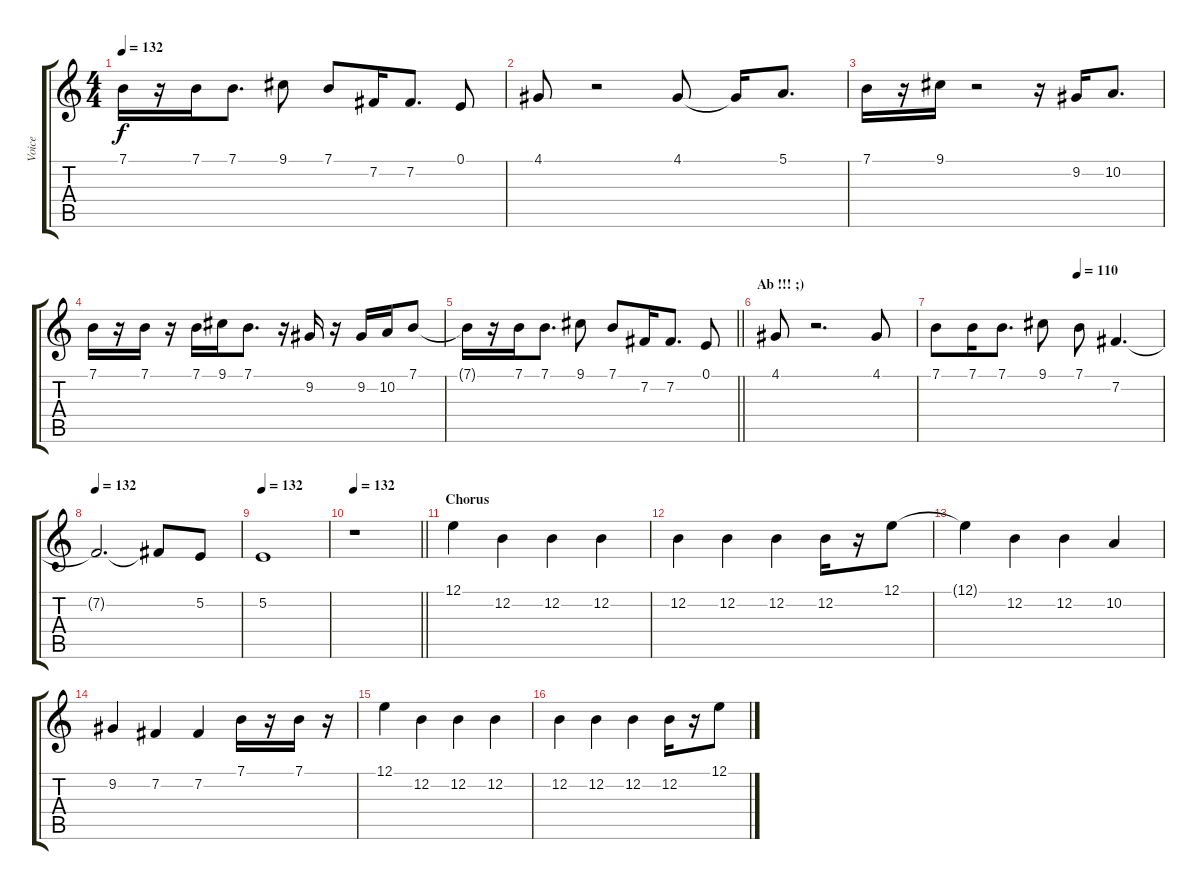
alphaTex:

\track ("Voice" "Voice") {instrument baritonesax}
\staff {score tabs}
\tuning (E4 B3 G3 D3 A2 E2) {hide}
\ts (4 4)
\tempo 132
\clef g2
\ks c
7.1{t}.16{dy f} r.16 7.1.16 7.1.8{d} 9.1.8 7.1.8 7.2.16 7.2.8{d} 0.1.8 |
4.1.8 r.2 4.1.8 4.1{t}.16 5.1.8{d} |
7.1.16 r.16 9.1.16 r.2 r.16 9.2.16 10.2.8{d} |
7.1.16 r.16 7.1.16 r.16 7.1.16 9.1.16 7.1.8{d} r.16 9.2.16 r.16 9.2.16 10.2.16 7.1.8 |
\barLineRight lightlight
7.1{t}.16 r.16 7.1.16 7.1.8{d} 9.1.8 7.1.8 7.2.16 7.2.8{d} 0.1.8 |
\section ("" "Ab !!! ;)")
4.1.8 r.2{d} 4.1.8 |
\tempo (110 0.625)
7.1.8 7.1.16 7.1.8{d} 9.1.8 7.1.8 7.2.4{d} |
\tempo 132
7.2{t}.2{d} 7.2{t}.8 5.2.8 |
\tempo 132
5.2.1 |
\tempo 132
\barLineRight lightlight
r.1 |
\section ("" "Chorus")
12.1.4 12.2.4 12.2.4 12.2.4 |
12.2.4 12.2.4 12.2.4 12.2.16 r.16 12.1.8 |
12.1{t}.4 12.2.4 12.2.4 10.2.4 |
9.2.4 7.2.4 7.2.4 7.1.16 r.16 7.1.16 r.16 |
12.1.4 12.2.4 12.2.4 12.2.4 |
12.2.4 12.2.4 12.2.4 12.2.16 r.16 12.1.8
